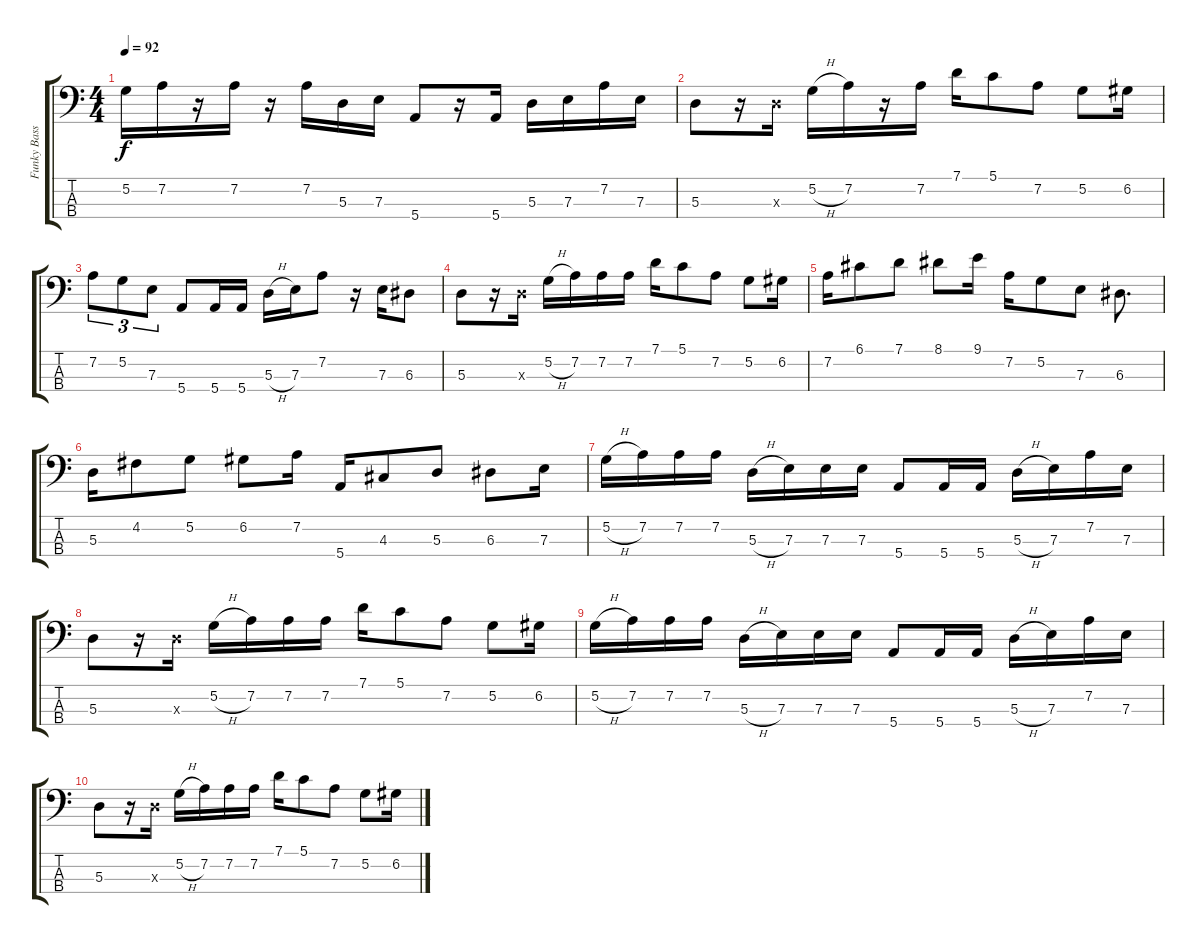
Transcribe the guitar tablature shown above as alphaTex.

\track ("Funky Bass" "Funky Bass") {instrument electricbassfinger}
\staff {score tabs}
\tuning (G2 D2 A1 E1) {hide}
\ts (4 4)
\tempo 92
\clef f4
\ks c
5.2.16{dy f} 7.2.16 r.16 7.2.16 r.16 7.2.16 5.3.16 7.3.16 5.4.8 r.16 5.4.16 5.3.16 7.3.16 7.2.16 7.3.16 |
5.3.8 r.16 5.3{x}.16 5.2{h}.16 7.2.16 r.16 7.2.16 7.1.16 5.1.8 7.2.8 5.2.8 6.2.16 |
7.2.8{tu (3 2)} 5.2.8{tu (3 2)} 7.3.8{tu (3 2)} 5.4.8 5.4.16 5.4.16 5.3{h}.16 7.3.16 7.2.8 r.16 7.3.16 6.3.8 |
5.3.8 r.16 5.3{x}.16 5.2{h}.16 7.2.16 7.2.16 7.2.16 7.1.16 5.1.8 7.2.8 5.2.8 6.2.16 |
7.2.16 6.1.8 7.1.8 8.1.8 9.1.16 7.2.16 5.2.8 7.3.8 6.3.8{d} |
5.3.16 4.2.8 5.2.8 6.2.8 7.2.16 5.4.16 4.3.8 5.3.8 6.3.8 7.3.16 |
5.2{h}.16 7.2.16 7.2.16 7.2.16 5.3{h}.16 7.3.16 7.3.16 7.3.16 5.4.8 5.4.16 5.4.16 5.3{h}.16 7.3.16 7.2.16 7.3.16 |
5.3.8 r.16 5.3{x}.16 5.2{h}.16 7.2.16 7.2.16 7.2.16 7.1.16 5.1.8 7.2.8 5.2.8 6.2.16 |
5.2{h}.16 7.2.16 7.2.16 7.2.16 5.3{h}.16 7.3.16 7.3.16 7.3.16 5.4.8 5.4.16 5.4.16 5.3{h}.16 7.3.16 7.2.16 7.3.16 |
5.3.8 r.16 5.3{x}.16 5.2{h}.16 7.2.16 7.2.16 7.2.16 7.1.16 5.1.8 7.2.8 5.2.8 6.2.16
